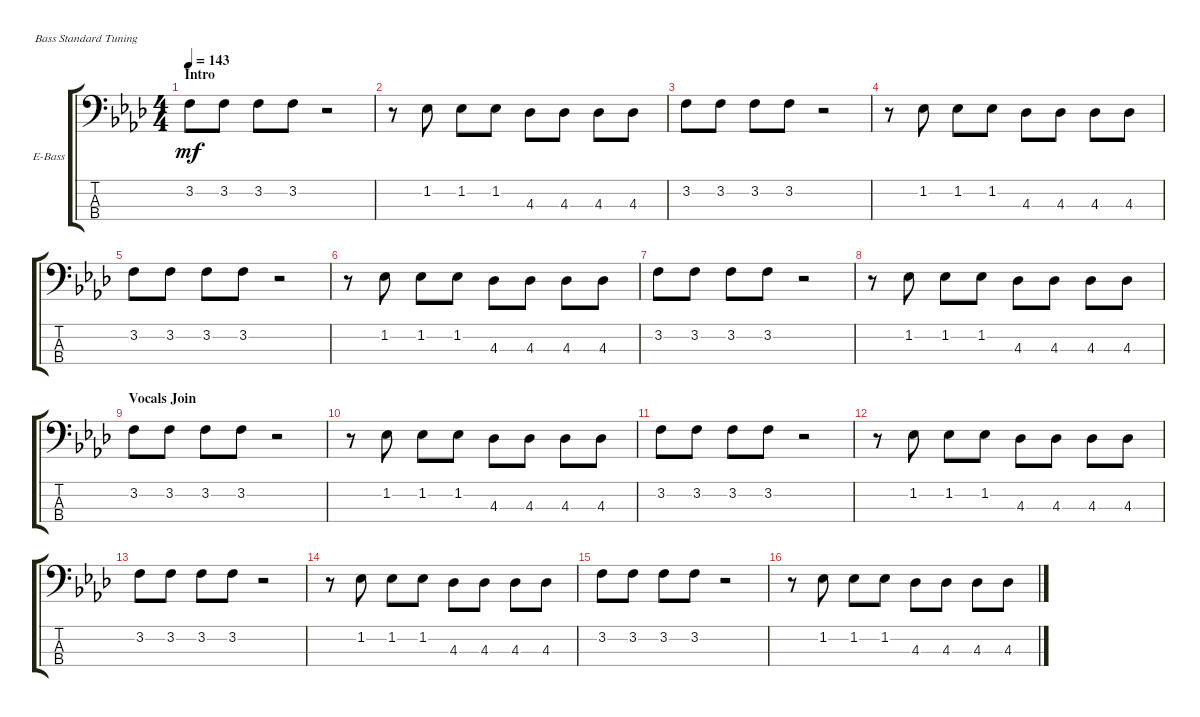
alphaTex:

\defaultSystemsLayout 4
\bracketExtendMode groupsimilarinstruments
\firstSystemTrackNameOrientation horizontal
\otherSystemsTrackNameOrientation horizontal
\track ("Electric Bass" "E-Bass") {instrument electricbassfinger}
\staff {score tabs}
\tuning (G2 D2 A1 E1)
\ts (4 4)
\section ("" "Intro")
\tempo 143
\clef f4
\ks fminor
3.2.8{dy mf instrument electricbassfinger} 3.2.8 3.2.8 3.2.8 r.2 |
r.8 1.2.8 1.2.8 1.2.8 4.3.8 4.3.8 4.3.8 4.3.8 |
3.2.8 3.2.8 3.2.8 3.2.8 r.2 |
r.8 1.2.8 1.2.8 1.2.8 4.3.8 4.3.8 4.3.8 4.3.8 |
3.2.8 3.2.8 3.2.8 3.2.8 r.2 |
r.8 1.2.8 1.2.8 1.2.8 4.3.8 4.3.8 4.3.8 4.3.8 |
3.2.8 3.2.8 3.2.8 3.2.8 r.2 |
r.8 1.2.8 1.2.8 1.2.8 4.3.8 4.3.8 4.3.8 4.3.8 |
\section ("" "Vocals Join")
3.2.8 3.2.8 3.2.8 3.2.8 r.2 |
r.8 1.2.8 1.2.8 1.2.8 4.3.8 4.3.8 4.3.8 4.3.8 |
3.2.8 3.2.8 3.2.8 3.2.8 r.2 |
r.8 1.2.8 1.2.8 1.2.8 4.3.8 4.3.8 4.3.8 4.3.8 |
3.2.8 3.2.8 3.2.8 3.2.8 r.2 |
r.8 1.2.8 1.2.8 1.2.8 4.3.8 4.3.8 4.3.8 4.3.8 |
3.2.8 3.2.8 3.2.8 3.2.8 r.2 |
r.8 1.2.8 1.2.8 1.2.8 4.3.8 4.3.8 4.3.8 4.3.8
